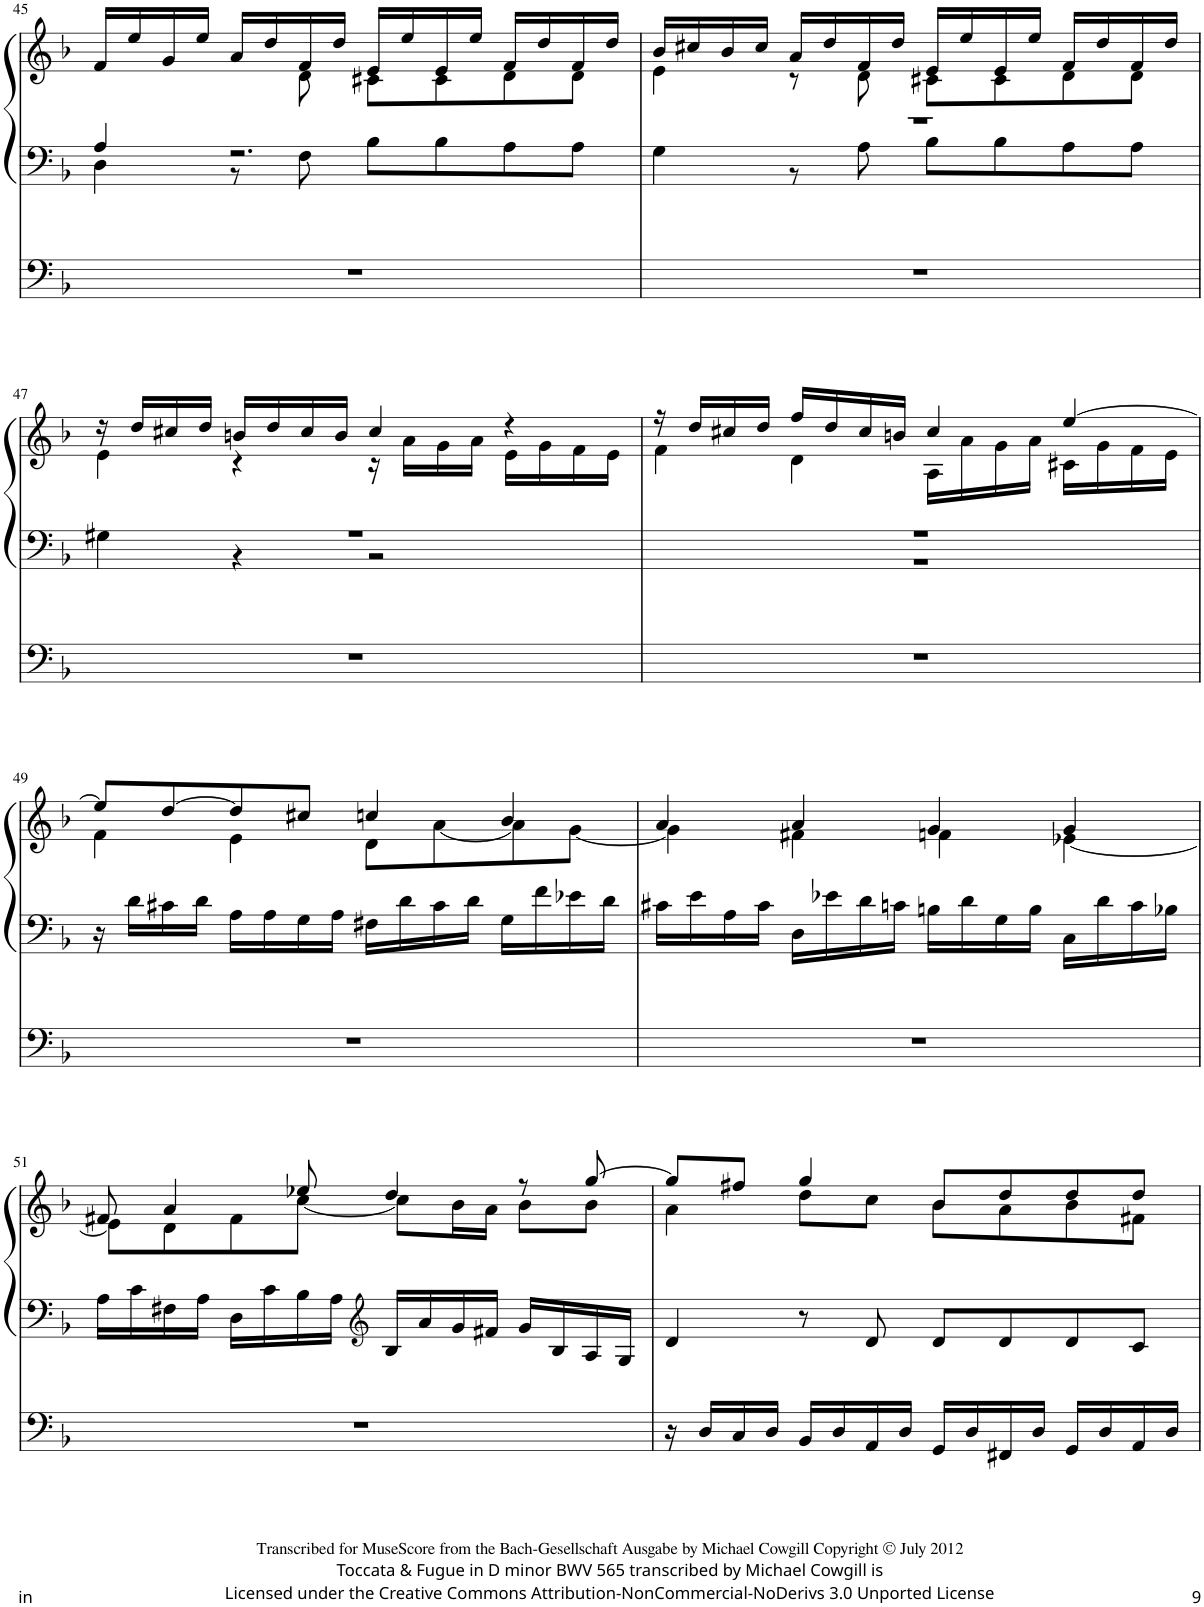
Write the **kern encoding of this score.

**kern	**kern	**kern
*part1	*part1	*part1
*staff3	*staff2	*staff1
*I"Man.	*	*
*I'Man.	*	*
!!LO:PB:g=z
*clefF4	*clefF4	*clefG2
*k[b-]	*k[b-]	*k[b-]
*M4/4	*M4/4	*M4/4
=45	=45	=45
*	*^	*^
1r	4A/	4D\	16f/LL	4.ryy
.	.	.	16ee/	.
.	.	.	16g/	.
.	.	.	16ee/JJ	.
.	2.r	8r	16a/LL	.
.	.	.	16dd/	.
.	.	8F\	16f/	8d\
.	.	.	16dd/JJ	.
.	.	8B-\L	16e/LL	8c#X\L
.	.	.	16ee/	.
.	.	8B-\	16e/	8c#\
.	.	.	16ee/JJ	.
.	.	8A\	16f/LL	8d\
.	.	.	16dd/	.
.	.	8A\J	16f/	8d\J
.	.	.	16dd/JJ	.
=46	=46	=46	=46	=46
1r	1r	4G\	16b-/LL	4e\
.	.	.	16cc#X/	.
.	.	.	16b-/	.
.	.	.	16cc#/JJ	.
.	.	8r	16a/LL	8r
.	.	.	16dd/	.
.	.	8A\	16f/	8d\
.	.	.	16dd/JJ	.
.	.	8B-\L	16e/LL	8c#X\L
.	.	.	16ee/	.
.	.	8B-\	16e/	8c#\
.	.	.	16ee/JJ	.
.	.	8A\	16f/LL	8d\
.	.	.	16dd/	.
.	.	8A\J	16f/	8d\J
.	.	.	16dd/JJ	.
!!LO:LB:g=z	!!
=47	=47	=47	=47	=47
1r	1r	4G#X\	16r	4e\
.	.	.	16dd/LL	.
.	.	.	16cc#X/	.
.	.	.	16dd/JJ	.
.	.	4r	16bn/LL	4r
.	.	.	16dd/	.
.	.	.	16cc#/	.
.	.	.	16b/JJ	.
.	.	2r	4cc#/	16r
.	.	.	.	16a\LL
.	.	.	.	16g\
.	.	.	.	16a\JJ
.	.	.	4r	16e\LL
.	.	.	.	16g\
.	.	.	.	16f\
.	.	.	.	16e\JJ
=48	=48	=48	=48	=48
1r	1r	1r	16r	4f\
.	.	.	16dd/LL	.
.	.	.	16cc#X/	.
.	.	.	16dd/JJ	.
.	.	.	16ff/LL	4d\
.	.	.	16dd/	.
.	.	.	16cc#/	.
.	.	.	16bn/JJ	.
.	.	.	4cc#/	16A\LL
.	.	.	.	16a\
.	.	.	.	16g\
.	.	.	.	16a\JJ
.	.	.	[4ee/	16c#X\LL
.	.	.	.	16g\
.	.	.	.	16f\
.	.	.	.	16e\JJ
*	*v	*v	*	*
!!LO:LB:g=z	!!
=49	=49	=49	=49
1r	16r	8ee/L]	4f\
.	16d\LL	.	.
.	16c#X\	[8dd/	.
.	16d\JJ	.	.
.	16A\LL	8dd/]	4e\
.	16A\	.	.
.	16G\	8cc#X/J	.
.	16A\JJ	.	.
.	16F#X\LL	4ccn/	8d\L
.	16d\	.	.
.	16c#\	.	[8a\
.	16d\JJ	.	.
.	16G\LL	4b-/	8a\]
.	16f\	.	.
.	16e-X\	.	[8g\J
.	16d\JJ	.	.
=50	=50	=50	=50
1r	16c#X\LL	4a/	4g\]
.	16e\	.	.
.	16A\	.	.
.	16c#\JJ	.	.
.	16D\LL	4a/	4f#X\
.	16e-X\	.	.
.	16d\	.	.
.	16cn\JJ	.	.
.	16Bn\LL	4g/	4fn\
.	16d\	.	.
.	16G\	.	.
.	16B\JJ	.	.
.	16C\LL	4g/	[4e-X\
.	16d\	.	.
.	16c\	.	.
.	16B-X\JJ	.	.
!!LO:LB:g=z	!!
=51	=51	=51	=51
1r	16A\LL	8f#X/	8e-\L]
.	16c\	.	.
.	16F#X\	4a/	8d\
.	16A\JJ	.	.
.	16D\LL	.	8f#\
.	16c\	.	.
.	16B-\	8ee-X/	[8cc\J
.	16A\JJ	.	.
*	*clefG2	*	*
.	16B-/LL	4dd/	8cc\L]
.	16a/	.	.
.	16g/	.	16b-\L
.	16f#X/JJ	.	16a\JJ
.	16g/LL	8r	8b-\L
.	16B-/	.	.
.	16A/	[8gg/	8b-\J
.	16G/JJ	.	.
=52	=52	=52	=52
16r	4d/	8gg/L]	4a\
16D/LL	.	.	.
16C/	.	8ff#X/J	.
16D/JJ	.	.	.
16BB-/LL	8r	4gg/	8dd\L
16D/	.	.	.
16AA/	8d/	.	8cc\J
16D/JJ	.	.	.
16GG/LL	8d/L	8b-/L	8b-\L
16D/	.	.	.
16FF#X/	8d/	8dd/	8a\
16D/JJ	.	.	.
16GG/LL	8d/	8dd/	8b-\
16D/	.	.	.
16AA/	8c/J	8dd/J	8f#X\J
16D/JJ	.	.	.
*	*	*v	*v
=	=	=
*-	*-	*-
